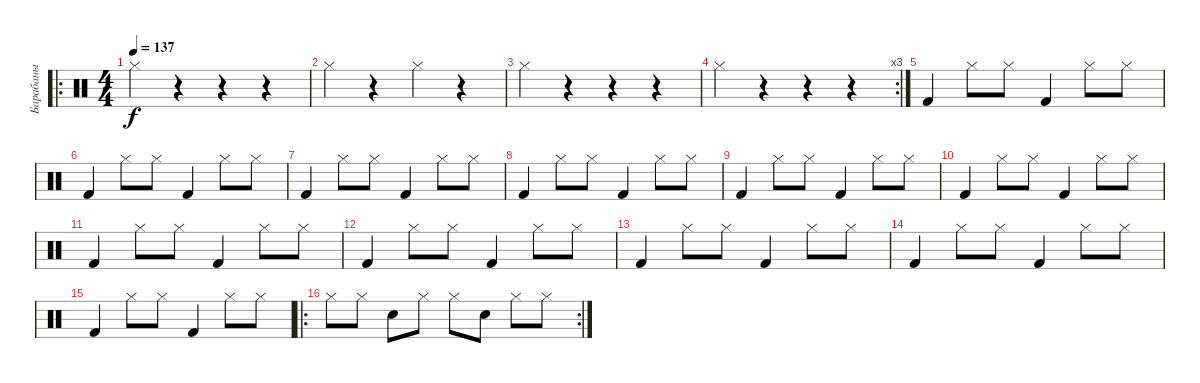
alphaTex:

\track ("Барабаны" "Барабаны") {instrument percussion}
\staff {score}
\articulation defaults
\ro
\ts (4 4)
\tempo 137
\clef neutral
\ks c "Hi-Hat (closed)".4{dy f}
r.4 r.4 r.4 |
"Hi-Hat (closed)".4 r.4 "Hi-Hat (closed)".4 r.4 |
"Hi-Hat (closed)".4 r.4 r.4 r.4 |
\rc 3 "Hi-Hat (closed)".4
r.4 r.4 r.4 |
"Kick (hit) 2".4 "Hi-Hat (closed)".8 "Hi-Hat (closed)".8 "Kick (hit) 2".4 "Hi-Hat (closed)".8 "Hi-Hat (closed)".8 |
"Kick (hit) 2".4 "Hi-Hat (closed)".8 "Hi-Hat (closed)".8 "Kick (hit) 2".4 "Hi-Hat (closed)".8 "Hi-Hat (closed)".8 |
"Kick (hit) 2".4 "Hi-Hat (closed)".8 "Hi-Hat (closed)".8 "Kick (hit) 2".4 "Hi-Hat (closed)".8 "Hi-Hat (closed)".8 |
"Kick (hit) 2".4 "Hi-Hat (closed)".8 "Hi-Hat (closed)".8 "Kick (hit) 2".4 "Hi-Hat (closed)".8 "Hi-Hat (closed)".8 |
"Kick (hit) 2".4 "Hi-Hat (closed)".8 "Hi-Hat (closed)".8 "Kick (hit) 2".4 "Hi-Hat (closed)".8 "Hi-Hat (closed)".8 |
"Kick (hit) 2".4 "Hi-Hat (closed)".8 "Hi-Hat (closed)".8 "Kick (hit) 2".4 "Hi-Hat (closed)".8 "Hi-Hat (closed)".8 |
"Kick (hit) 2".4 "Hi-Hat (closed)".8 "Hi-Hat (closed)".8 "Kick (hit) 2".4 "Hi-Hat (closed)".8 "Hi-Hat (closed)".8 |
"Kick (hit) 2".4 "Hi-Hat (closed)".8 "Hi-Hat (closed)".8 "Kick (hit) 2".4 "Hi-Hat (closed)".8 "Hi-Hat (closed)".8 |
"Kick (hit) 2".4 "Hi-Hat (closed)".8 "Hi-Hat (closed)".8 "Kick (hit) 2".4 "Hi-Hat (closed)".8 "Hi-Hat (closed)".8 |
"Kick (hit) 2".4 "Hi-Hat (closed)".8 "Hi-Hat (closed)".8 "Kick (hit) 2".4 "Hi-Hat (closed)".8 "Hi-Hat (closed)".8 |
"Kick (hit) 2".4 "Hi-Hat (closed)".8 "Hi-Hat (closed)".8 "Kick (hit) 2".4 "Hi-Hat (closed)".8 "Hi-Hat (closed)".8 |
\ro
\rc 2 "Hi-Hat (closed)".8 "Hi-Hat (closed)".8 "Electric Snare (hit)".8 "Hi-Hat (closed)".8 "Hi-Hat (closed)".8 "Electric Snare (hit)".8 "Hi-Hat (closed)".8 "Hi-Hat (closed)".8
